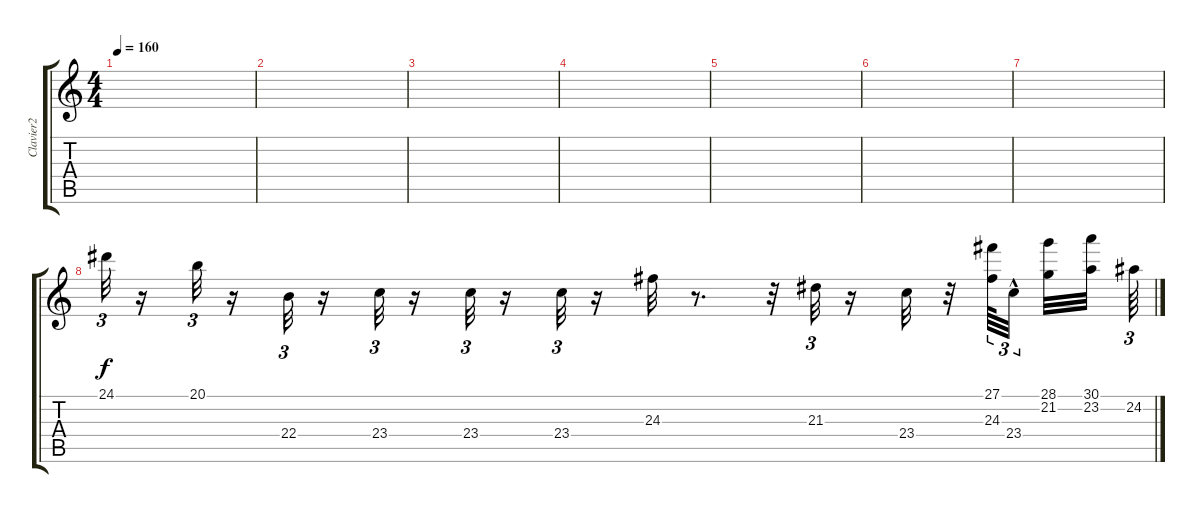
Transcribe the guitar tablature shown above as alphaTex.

\track ("Clavier2" "Clavier2") {instrument stringensemble1}
\staff {score tabs}
\tuning (Eb4 Bb3 Gb3 Db3 Ab2 Eb2) {hide}
\ts (4 4)
\tempo 160
\clef g2
\ks c
|
|
|
|
|
|
|
24.1.32{tu (3 2)} r.16 20.1.32{tu (3 2)} r.16 22.4.32{tu (3 2)} r.16 23.4.32{tu (3 2)} r.16 23.4.32{tu (3 2)} r.16 23.4.32{tu (3 2)} r.16 24.3.32 r.8{d} r.32 21.3.32{tu (3 2)} r.16 23.4.32 r.32 (27.1 24.3).64{tu (3 2)} 23.4{hac}.32{tu (3 2)} (28.1 21.2).32 (30.1 23.2).32 24.2.64{tu (3 2)}
